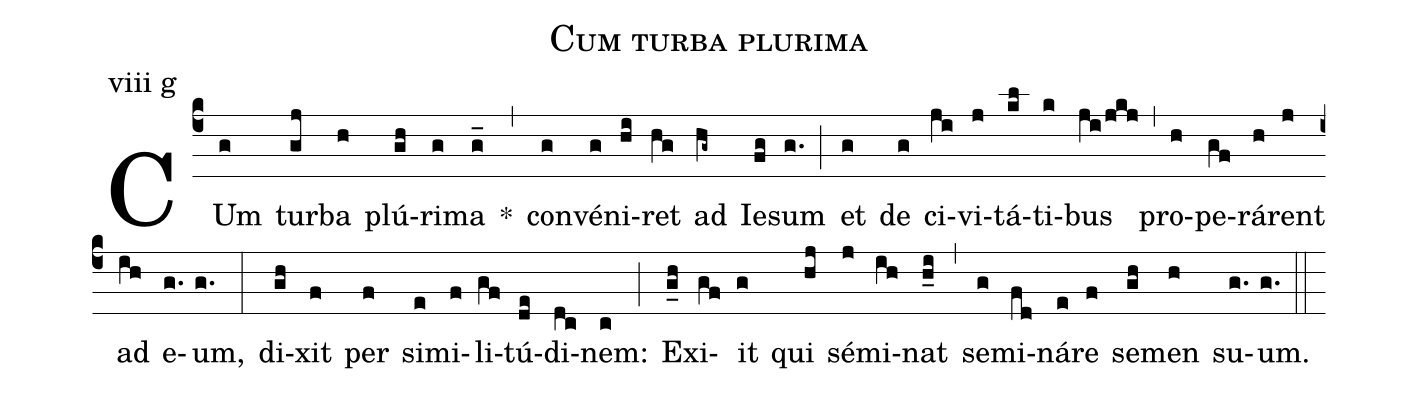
name: Cum turba plurima;
annotation: viii g;
mode: 8;
%%
(c4)
CUm(g) tur(gj)ba(h) plú(gh)ri(g)ma(g_) *(,)
con(g)vé(g)ni(hi)ret(hg) ad(hg~) Ie(fg)sum(g.) (;)
et(g) de(g) ci(ji)vi(j)tá(kl)ti(k)bus(ji/jkj) (,)
pro(h)pe(gf)rá(h)rent(j) ad(ih) e(g.)um,(g.) (:)
di(gh)xit(f) per(f) si(e)mi(f)li(gf)tú(de)di(dc)nem:(c) (;)
Ex(g_h)i(gf)it(g) qui(hj) sé(j)mi(ih)nat(h_i) (,)
se(g)mi(fd)ná(e)re(f) se(gh)men(h) su(g.)um.(g.) (::)
